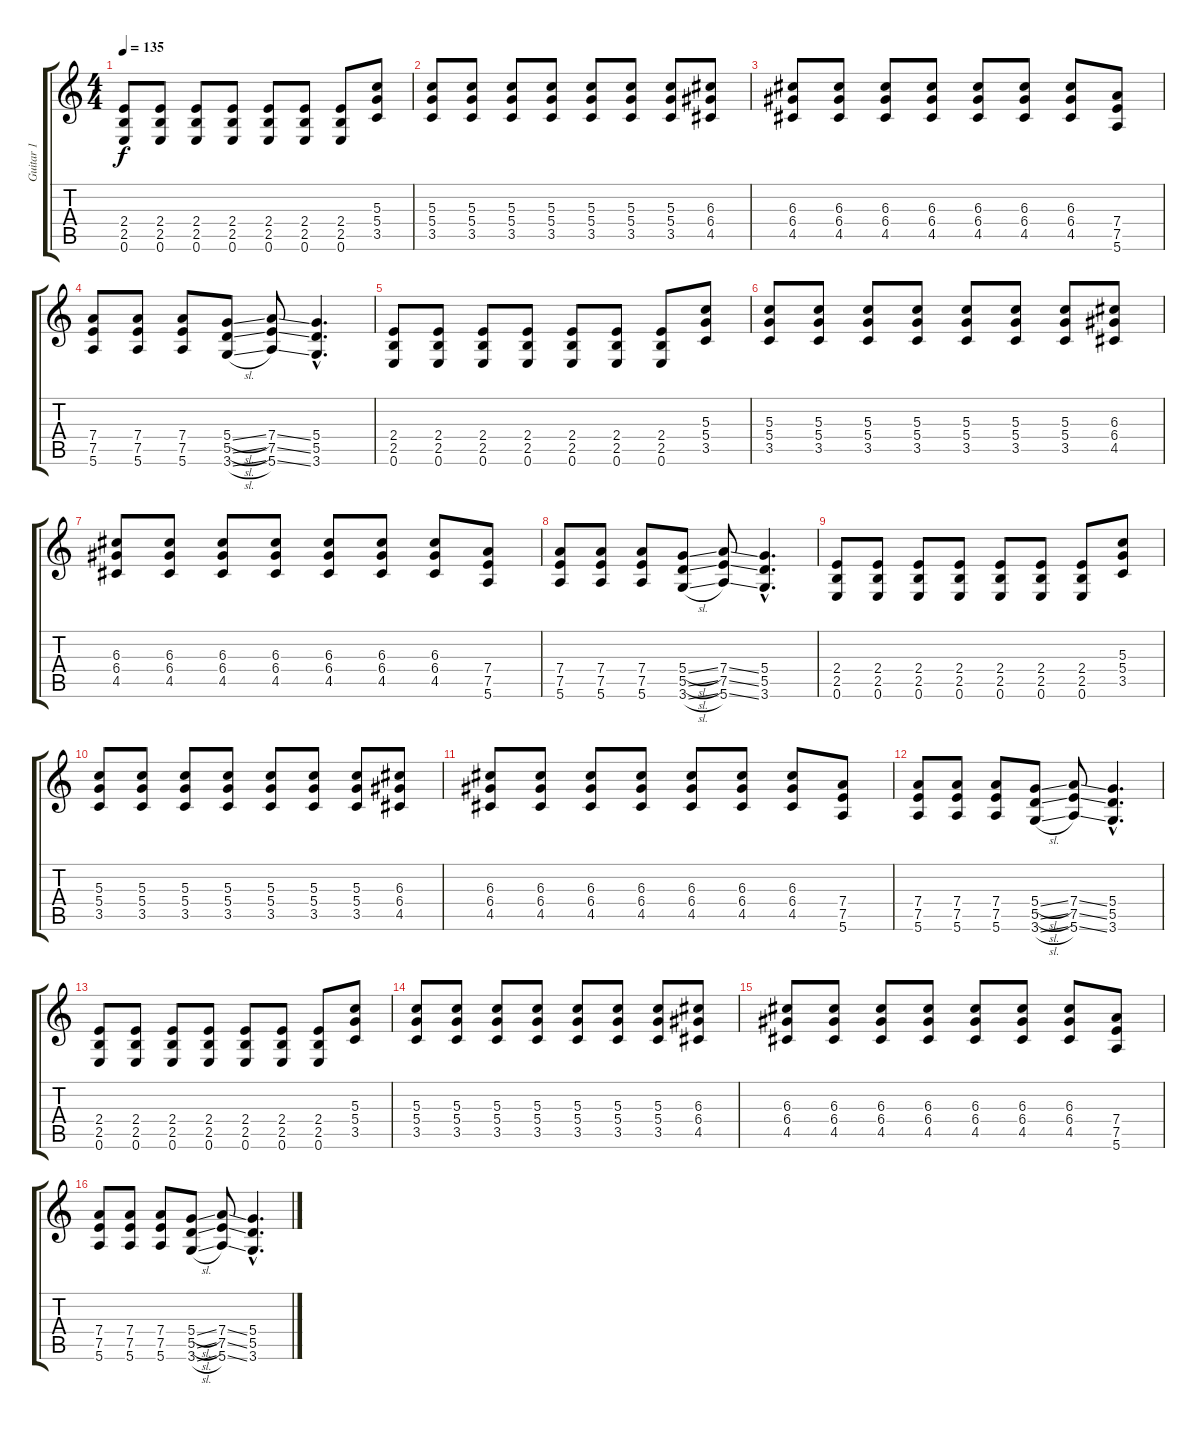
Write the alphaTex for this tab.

\track ("Guitar 1" "Guitar 1") {instrument overdrivenguitar}
\staff {score tabs}
\tuning (E4 B3 G3 D3 A2 E2) {hide}
\ts (4 4)
\tempo 135
\clef g2
\ks c
(2.4 2.5 0.6).8{dy f} (2.4 2.5 0.6).8 (2.4 2.5 0.6).8 (2.4 2.5 0.6).8 (2.4 2.5 0.6).8 (2.4 2.5 0.6).8 (2.4 2.5 0.6).8 (5.3 5.4 3.5).8 |
(5.3 5.4 3.5).8 (5.3 5.4 3.5).8 (5.3 5.4 3.5).8 (5.3 5.4 3.5).8 (5.3 5.4 3.5).8 (5.3 5.4 3.5).8 (5.3 5.4 3.5).8 (6.3 6.4 4.5).8 |
(6.3 6.4 4.5).8 (6.3 6.4 4.5).8 (6.3 6.4 4.5).8 (6.3 6.4 4.5).8 (6.3 6.4 4.5).8 (6.3 6.4 4.5).8 (6.3 6.4 4.5).8 (7.4 7.5 5.6).8 |
(7.4 7.5 5.6).8 (7.4 7.5 5.6).8 (7.4 7.5 5.6).8 (5.4{sl} 5.5{sl} 3.6{sl}).8 (7.4{ss} 7.5{ss} 5.6{ss}).8 (5.4{hac} 5.5{hac} 3.6{hac}).4{d} |
(2.4 2.5 0.6).8 (2.4 2.5 0.6).8 (2.4 2.5 0.6).8 (2.4 2.5 0.6).8 (2.4 2.5 0.6).8 (2.4 2.5 0.6).8 (2.4 2.5 0.6).8 (5.3 5.4 3.5).8 |
(5.3 5.4 3.5).8 (5.3 5.4 3.5).8 (5.3 5.4 3.5).8 (5.3 5.4 3.5).8 (5.3 5.4 3.5).8 (5.3 5.4 3.5).8 (5.3 5.4 3.5).8 (6.3 6.4 4.5).8 |
(6.3 6.4 4.5).8 (6.3 6.4 4.5).8 (6.3 6.4 4.5).8 (6.3 6.4 4.5).8 (6.3 6.4 4.5).8 (6.3 6.4 4.5).8 (6.3 6.4 4.5).8 (7.4 7.5 5.6).8 |
(7.4 7.5 5.6).8 (7.4 7.5 5.6).8 (7.4 7.5 5.6).8 (5.4{sl} 5.5{sl} 3.6{sl}).8 (7.4{ss} 7.5{ss} 5.6{ss}).8 (5.4{hac} 5.5{hac} 3.6{hac}).4{d} |
(2.4 2.5 0.6).8 (2.4 2.5 0.6).8 (2.4 2.5 0.6).8 (2.4 2.5 0.6).8 (2.4 2.5 0.6).8 (2.4 2.5 0.6).8 (2.4 2.5 0.6).8 (5.3 5.4 3.5).8 |
(5.3 5.4 3.5).8 (5.3 5.4 3.5).8 (5.3 5.4 3.5).8 (5.3 5.4 3.5).8 (5.3 5.4 3.5).8 (5.3 5.4 3.5).8 (5.3 5.4 3.5).8 (6.3 6.4 4.5).8 |
(6.3 6.4 4.5).8 (6.3 6.4 4.5).8 (6.3 6.4 4.5).8 (6.3 6.4 4.5).8 (6.3 6.4 4.5).8 (6.3 6.4 4.5).8 (6.3 6.4 4.5).8 (7.4 7.5 5.6).8 |
(7.4 7.5 5.6).8 (7.4 7.5 5.6).8 (7.4 7.5 5.6).8 (5.4{sl} 5.5{sl} 3.6{sl}).8 (7.4{ss} 7.5{ss} 5.6{ss}).8 (5.4{hac} 5.5{hac} 3.6{hac}).4{d} |
(2.4 2.5 0.6).8 (2.4 2.5 0.6).8 (2.4 2.5 0.6).8 (2.4 2.5 0.6).8 (2.4 2.5 0.6).8 (2.4 2.5 0.6).8 (2.4 2.5 0.6).8 (5.3 5.4 3.5).8 |
(5.3 5.4 3.5).8 (5.3 5.4 3.5).8 (5.3 5.4 3.5).8 (5.3 5.4 3.5).8 (5.3 5.4 3.5).8 (5.3 5.4 3.5).8 (5.3 5.4 3.5).8 (6.3 6.4 4.5).8 |
(6.3 6.4 4.5).8 (6.3 6.4 4.5).8 (6.3 6.4 4.5).8 (6.3 6.4 4.5).8 (6.3 6.4 4.5).8 (6.3 6.4 4.5).8 (6.3 6.4 4.5).8 (7.4 7.5 5.6).8 |
(7.4 7.5 5.6).8 (7.4 7.5 5.6).8 (7.4 7.5 5.6).8 (5.4{sl} 5.5{sl} 3.6{sl}).8 (7.4{ss} 7.5{ss} 5.6{ss}).8 (5.4{hac} 5.5{hac} 3.6{hac}).4{d}
